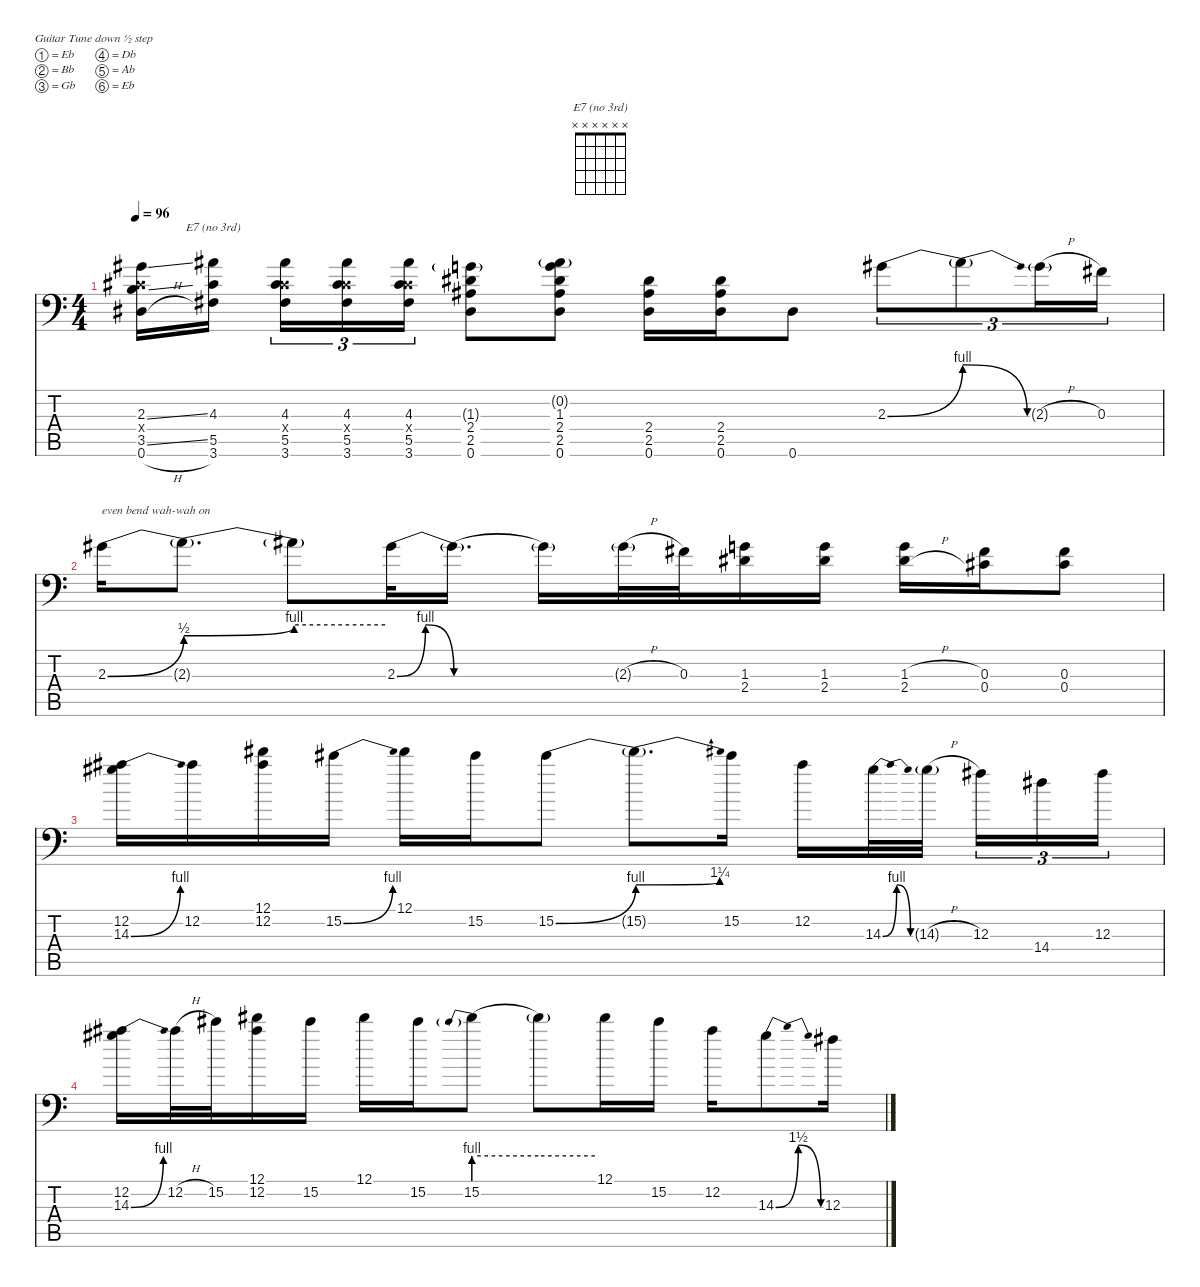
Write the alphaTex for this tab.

\defaultSystemsLayout 4
\hideDynamics
\bracketExtendMode nobrackets
\singleTrackTrackNamePolicy hidden
\multiTrackTrackNamePolicy hidden
\otherSystemsTrackNameOrientation horizontal
\track ("Overdub-hid" "fl.bs.") {instrument fretlessbass}
\staff {score tabs}
\tuning (Eb4 Bb3 Gb3 Db3 Ab2 Eb2)
\chord ("E7 (no 3rd)" x x x x x x)
\ts (4 4)
\tempo 96
\clef f4
\ks c
(2.3{ss acc #} 0.4{x acc #} 3.5{ss} 0.6{h acc #}).16{dy f beam Down} (4.3{acc #} 5.5{acc #} 3.6{acc #}).16{ch "E7 (no 3rd)" beam Down} (4.3{acc #} 0.4{x acc #} 5.5{acc #} 3.6{acc #}).16{tu (3 2) beam Down} (4.3{acc #} 0.4{x acc #} 5.5{acc #} 3.6{acc #}).16{tu (3 2) beam Down} (4.3{acc #} 0.4{x acc #} 5.5{acc #} 3.6{acc #}).16{tu (3 2) beam Down} (1.3{g} 2.4{acc #} 2.5{acc #} 0.6{acc #}).8{beam Down} (0.2{g acc #} 1.3 2.4{acc #} 2.5{acc #} 0.6{acc #}).8{beam Down} (2.4{acc #} 2.5{acc #} 0.6{acc #}).16{beam Down} (2.4{acc #} 2.5{acc #} 0.6{acc #}).16{beam Down} 0.6{acc #}.8{beam Down} 2.3{be (bend 0 0 60 4) acc #}.8{tu (3 2) dy ff beam Down} 2.3{be (release 0 4 60 0) t}.8{tu (3 2) dy f beam Down} 2.3{h g acc #}.16{tu (3 2) dy ff beam Down} 0.3{acc #}.16{tu (3 2) dy f beam Down} |
2.3{be (bend 0 0 60 2) acc #}.16{txt "even bend wah-wah on" beam Down} 2.3{be (bend 0 2 60 4) t}.8{d beam Down} 2.3{be (hold 0 4 60 4) t}.8{beam Down} 2.3{be (bendrelease 0 0 30 4 30 4 60 0) acc #}.32{beam Down} 2.3{be (hold 0 0 60 0) t acc #}.16{d beam Down} 2.3{be (hold 0 0 60 0) t acc #}.16{beam Down} 2.3{h g acc #}.32{dy ff beam Down} 0.3{acc #}.32{dy f beam Down} (1.3 2.4{acc #}).16{beam Down} (1.3 2.4{acc #}).16{beam Down} (1.3{h} 2.4{h acc #}).16{dy ff beam Down} (0.3{acc #} 0.4{acc #}).16{dy f beam Down} (0.3{acc #} 0.4{acc #}).8{beam Down} |
(12.2{acc #} 14.3{be (bend 0 0 30 4) acc #}).16{beam Down} 12.2{acc #}.16{beam Down} (12.1{acc #} 12.2{acc #}).16{beam Down} 15.2{be (bend 0 0 30 4) acc #}.16{beam Down} 12.1{acc #}.16{dy ff beam Down} 15.2{acc #}.16{dy f beam Down} 15.2{be (bend 0 0 60 4) acc #}.8{dy ff beam Down} 15.2{be (bend 0 4 60 5) t}.8{d dy f beam Down} 15.2{acc #}.16{beam Down} 12.2{acc #}.16{beam Down} 14.3{be (bendrelease 0 0 15 4 30 4 60 0) acc #}.32{beam Down} 14.3{h g acc #}.32{dy ff beam Down} 12.3{acc #}.16{tu (3 2) dy f beam Down} 14.4{acc #}.16{tu (3 2) beam Down} 12.3{acc #}.16{tu (3 2) beam Down} |
(12.2{acc #} 14.3{be (bend 0 0 30 4) acc #}).16{beam Down} 12.2{h acc #}.32{beam Down} 15.2{acc #}.32{beam Down} (12.1{acc #} 12.2{acc #}).16{beam Down} 15.2{acc #}.16{beam Down} 12.1{acc #}.16{dy ff beam Down} 15.2{acc #}.16{dy f beam Down} 15.2{be (prebend 0 4 60 4)}.8{dy ff beam Down} 15.2{be (hold 0 4 60 4) t}.8{dy f beam Down} 12.1{acc #}.16{beam Down} 15.2{acc #}.16{beam Down} 12.2{acc #}.16{beam Down} 14.3{be (bendrelease 0 0 9.999999599999999 6 19.999999199999998 6 30 0) acc #}.8{beam Down} 12.3{acc #}.16{beam Down}
